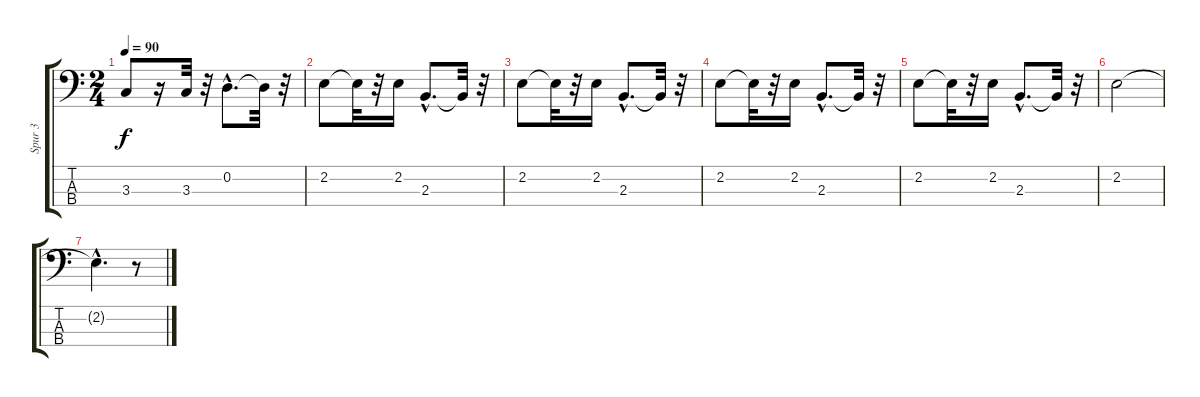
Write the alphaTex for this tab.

\track ("Spur 3" "Spur 3") {instrument fretlessbass}
\staff {score tabs}
\tuning (G2 D2 A1 E1) {hide}
\ts (2 4)
\tempo 90
\clef f4
\ks c
3.3.8{dy f} r.16 3.3.32 r.32 0.2{hac}.8{d} 0.2{t}.32 r.32 |
2.2.8 2.2{t}.32 r.32 2.2.16 2.3{hac}.8{d} 2.3{t}.32 r.32 |
2.2.8 2.2{t}.32 r.32 2.2.16 2.3{hac}.8{d} 2.3{t}.32 r.32 |
2.2.8 2.2{t}.32 r.32 2.2.16 2.3{hac}.8{d} 2.3{t}.32 r.32 |
2.2.8 2.2{t}.32 r.32 2.2.16 2.3{hac}.8{d} 2.3{t}.32 r.32 |
2.2.2 |
2.2{hac t}.4{d} r.8
